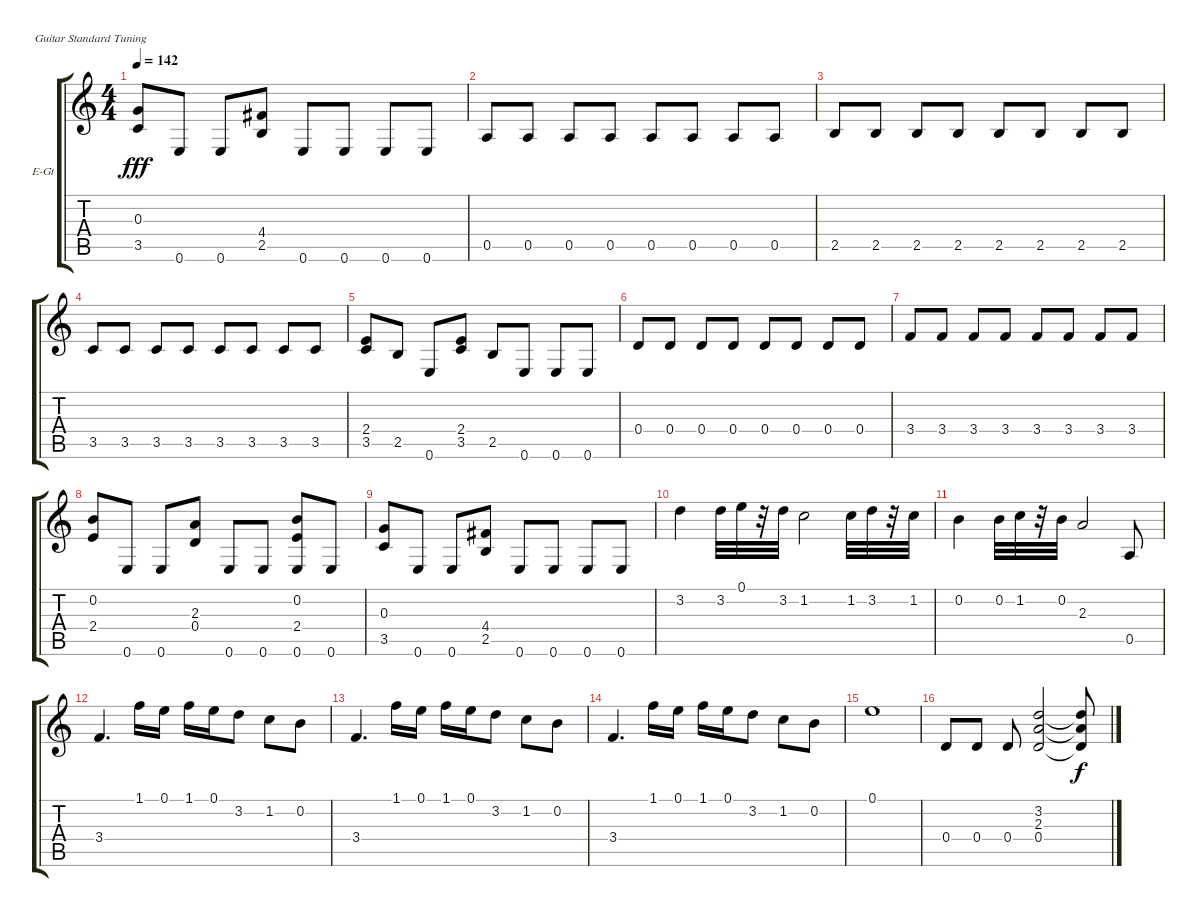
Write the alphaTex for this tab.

\bracketExtendMode groupsimilarinstruments
\firstSystemTrackNameOrientation horizontal
\otherSystemsTrackNameOrientation horizontal
\track ("Сергей Маврин" "E-Gt") {instrument distortionguitar}
\staff {score tabs}
\tuning (E4 B3 G3 D3 A2 E2)
\ts (4 4)
\tempo 142
\clef g2
\ks c
(0.3 3.5).8{dy fff} 0.6.8 0.6.8 (4.4 2.5).8 0.6.8 0.6.8 0.6.8 0.6.8 |
0.5.8 0.5.8 0.5.8 0.5.8 0.5.8 0.5.8 0.5.8 0.5.8 |
2.5.8 2.5.8 2.5.8 2.5.8 2.5.8 2.5.8 2.5.8 2.5.8 |
3.5.8 3.5.8 3.5.8 3.5.8 3.5.8 3.5.8 3.5.8 3.5.8 |
(2.4 3.5).8 2.5.8 0.6.8 (2.4 3.5).8 2.5.8 0.6.8 0.6.8 0.6.8 |
0.4.8 0.4.8 0.4.8 0.4.8 0.4.8 0.4.8 0.4.8 0.4.8 |
3.4.8 3.4.8 3.4.8 3.4.8 3.4.8 3.4.8 3.4.8 3.4.8 |
(0.2 2.4).8 0.6.8 0.6.8 (2.3 0.4).8 0.6.8 0.6.8 (0.2 2.4 0.6).8 0.6.8 |
(0.3 3.5).8 0.6.8 0.6.8 (4.4 2.5).8 0.6.8 0.6.8 0.6.8 0.6.8 |
3.2.4 3.2.32 0.1.32 r.32 3.2.32 1.2.2 1.2.32 3.2.32 r.32 1.2.32 |
0.2.4 0.2.32 1.2.32 r.32 0.2.32 2.3.2 0.5.8 |
3.4.4{d} 1.1.16 0.1.16 1.1.16 0.1.16 3.2.8 1.2.8 0.2.8 |
3.4.4{d} 1.1.16 0.1.16 1.1.16 0.1.16 3.2.8 1.2.8 0.2.8 |
3.4.4{d} 1.1.16 0.1.16 1.1.16 0.1.16 3.2.8 1.2.8 0.2.8 |
0.1.1 |
0.4.8 0.4.8 0.4.8 (3.2 2.3 0.4).2 (3.2{t} 2.3{t} 0.4{t}).8{dy f}
